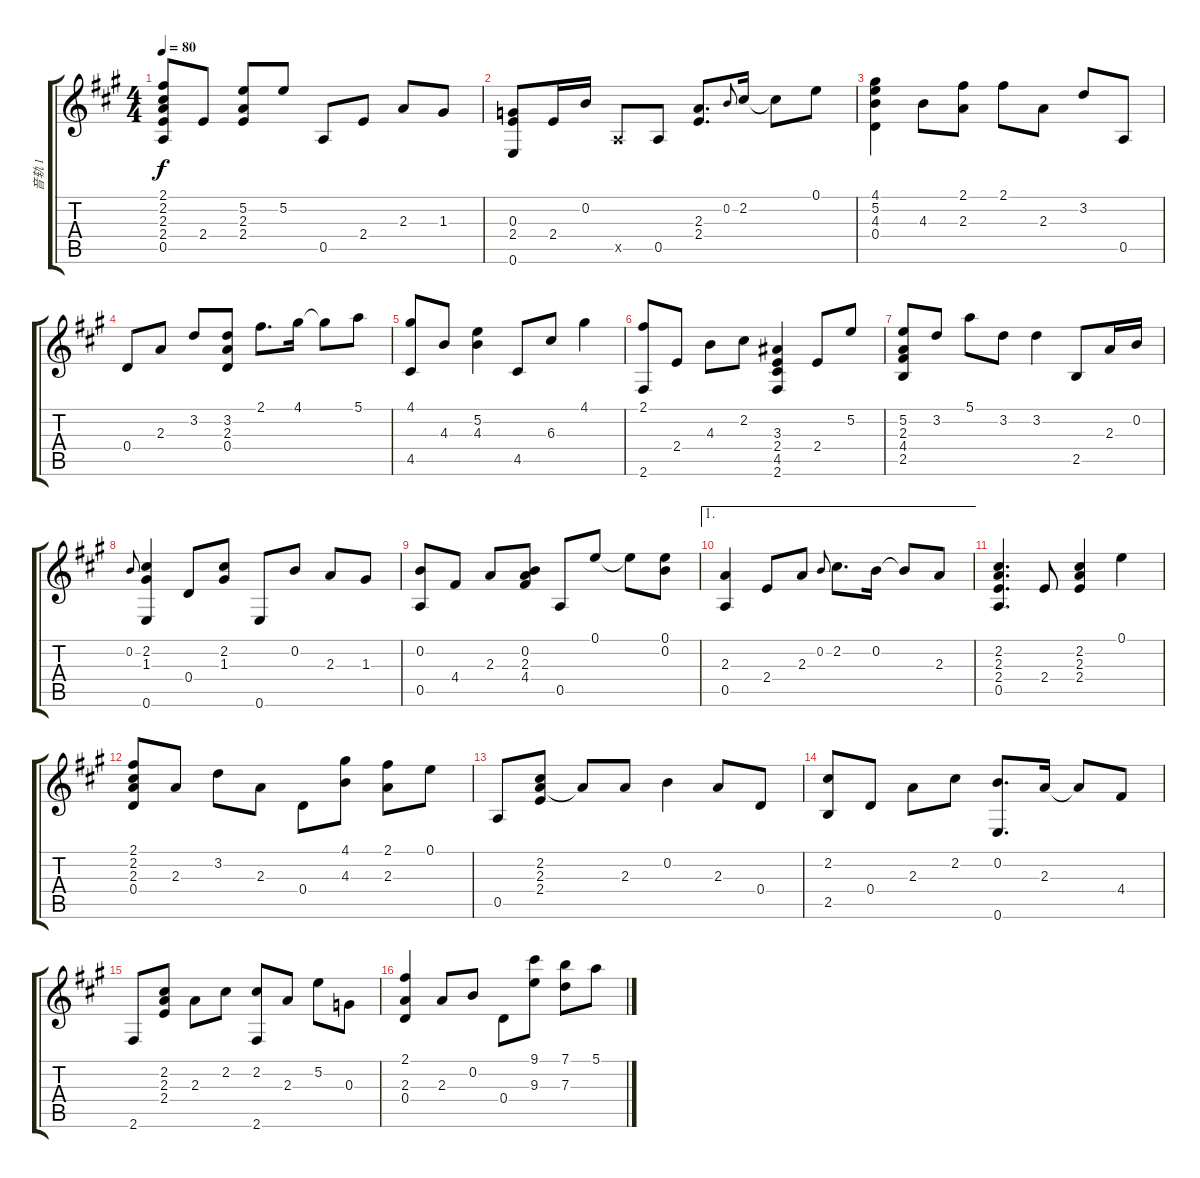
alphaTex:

\track ("音轨 1" "音轨 1") {instrument acousticguitarsteel}
\staff {score tabs}
\tuning (E4 B3 G3 D3 A2 E2) {hide}
\ts (4 4)
\tempo 80
\clef g2
\ks a
(2.1 2.2 2.3 2.4 0.5).8{dy f} 2.4.8 (5.2 2.3 2.4).8 5.2.8 0.5.8 2.4.8 2.3.8 1.3.8 |
(0.3 2.4 0.6).8 2.4.16 0.2.16 0.5{x}.8 0.5.8 (2.3 2.4).8{d} 0.2.8{gr onbeat} 2.2.16 2.2{t}.8 0.1.8 |
(4.1 5.2 4.3 0.4).4 4.3.8 (2.1 2.3).8 2.1.8 2.3.8 3.2.8 0.5.8 |
0.4.8 2.3.8 3.2.8 (3.2 2.3 0.4).8 2.1.8{d} 4.1.16 4.1{t}.8 5.1.8 |
(4.1 4.5).8 4.3.8 (5.2 4.3).4 4.5.8 6.3.8 4.1.4 |
(2.1 2.6).8 2.4.8 4.3.8 2.2.8 (3.3 2.4 4.5 2.6).4 2.4.8 5.2.8 |
(5.2 2.3 4.4 2.5).8 3.2.8 5.1.8 3.2.8 3.2.4 2.5.8 2.3.16 0.2.16 |
0.2.8{gr onbeat} (2.2 1.3 0.6).4 0.4.8 (2.2 1.3).8 0.6.8 0.2.8 2.3.8 1.3.8 |
(0.2 0.5).8 4.4.8 2.3.8 (0.2 2.3 4.4).8 0.5.8 0.1.8 0.1{t}.8 (0.1 0.2).8 |
\ae 1
(2.3 0.5).4 2.4.8 2.3.8 0.2.8{gr onbeat} 2.2.8{d} 0.2.16 0.2{t}.8 2.3.8 |
(2.2 2.3 2.4 0.5).4{d} 2.4.8 (2.2 2.3 2.4).4 0.1.4 |
(2.1 2.2 2.3 0.4).8 2.3.8 3.2.8 2.3.8 0.4.8 (4.1 4.3).8 (2.1 2.3).8 0.1.8 |
0.5.8 (2.2 2.3 2.4).8 2.3{t}.8 2.3.8 0.2.4 2.3.8 0.4.8 |
(2.2 2.5).8 0.4.8 2.3.8 2.2.8 (0.2 0.6).8{d} 2.3.16 2.3{t}.8 4.4.8 |
2.6.8 (2.2 2.3 2.4).8 2.3.8 2.2.8 (2.2 2.6).8 2.3.8 5.2.8 0.3.8 |
(2.1 2.3 0.4).4 2.3.8 0.2.8 0.4.8 (9.1 9.3).8 (7.1 7.3).8 5.1.8
